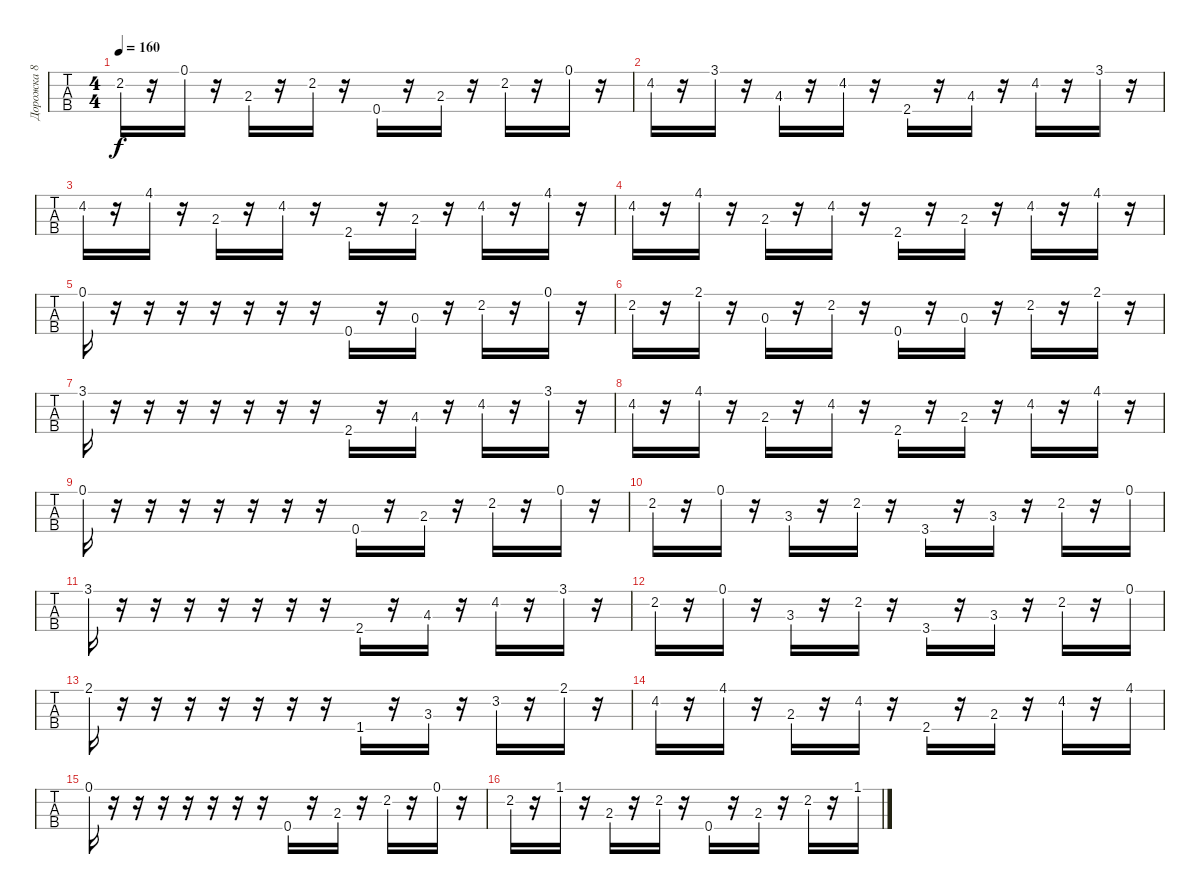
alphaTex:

\track ("Дорожка 8" "Дорожка 8") {instrument electricbassfinger}
\staff {tabs}
\tuning (G2 D2 A1 E1) {hide}
\ts (4 4)
\tempo 160
\clef f4
\ks c
2.2.16{dy f} r.16 0.1.16 r.16 2.3.16 r.16 2.2.16 r.16 0.4.16 r.16 2.3.16 r.16 2.2.16 r.16 0.1.16 r.16 |
4.2.16 r.16 3.1.16 r.16 4.3.16 r.16 4.2.16 r.16 2.4.16 r.16 4.3.16 r.16 4.2.16 r.16 3.1.16 r.16 |
4.2.16 r.16 4.1.16 r.16 2.3.16 r.16 4.2.16 r.16 2.4.16 r.16 2.3.16 r.16 4.2.16 r.16 4.1.16 r.16 |
4.2.16 r.16 4.1.16 r.16 2.3.16 r.16 4.2.16 r.16 2.4.16 r.16 2.3.16 r.16 4.2.16 r.16 4.1.16 r.16 |
0.1.16 r.16 r.16 r.16 r.16 r.16 r.16 r.16 0.4.16 r.16 0.3.16 r.16 2.2.16 r.16 0.1.16 r.16 |
2.2.16 r.16 2.1.16 r.16 0.3.16 r.16 2.2.16 r.16 0.4.16 r.16 0.3.16 r.16 2.2.16 r.16 2.1.16 r.16 |
3.1.16 r.16 r.16 r.16 r.16 r.16 r.16 r.16 2.4.16 r.16 4.3.16 r.16 4.2.16 r.16 3.1.16 r.16 |
4.2.16 r.16 4.1.16 r.16 2.3.16 r.16 4.2.16 r.16 2.4.16 r.16 2.3.16 r.16 4.2.16 r.16 4.1.16 r.16 |
0.1.16 r.16 r.16 r.16 r.16 r.16 r.16 r.16 0.4.16 r.16 2.3.16 r.16 2.2.16 r.16 0.1.16 r.16 |
2.2.16 r.16 0.1.16 r.16 3.3.16 r.16 2.2.16 r.16 3.4.16 r.16 3.3.16 r.16 2.2.16 r.16 0.1.16 |
3.1.16 r.16 r.16 r.16 r.16 r.16 r.16 r.16 2.4.16 r.16 4.3.16 r.16 4.2.16 r.16 3.1.16 r.16 |
2.2.16 r.16 0.1.16 r.16 3.3.16 r.16 2.2.16 r.16 3.4.16 r.16 3.3.16 r.16 2.2.16 r.16 0.1.16 |
2.1.16 r.16 r.16 r.16 r.16 r.16 r.16 r.16 1.4.16 r.16 3.3.16 r.16 3.2.16 r.16 2.1.16 r.16 |
4.2.16 r.16 4.1.16 r.16 2.3.16 r.16 4.2.16 r.16 2.4.16 r.16 2.3.16 r.16 4.2.16 r.16 4.1.16 |
0.1.16 r.16 r.16 r.16 r.16 r.16 r.16 r.16 0.4.16 r.16 2.3.16 r.16 2.2.16 r.16 0.1.16 r.16 |
2.2.16 r.16 1.1.16 r.16 2.3.16 r.16 2.2.16 r.16 0.4.16 r.16 2.3.16 r.16 2.2.16 r.16 1.1.16
